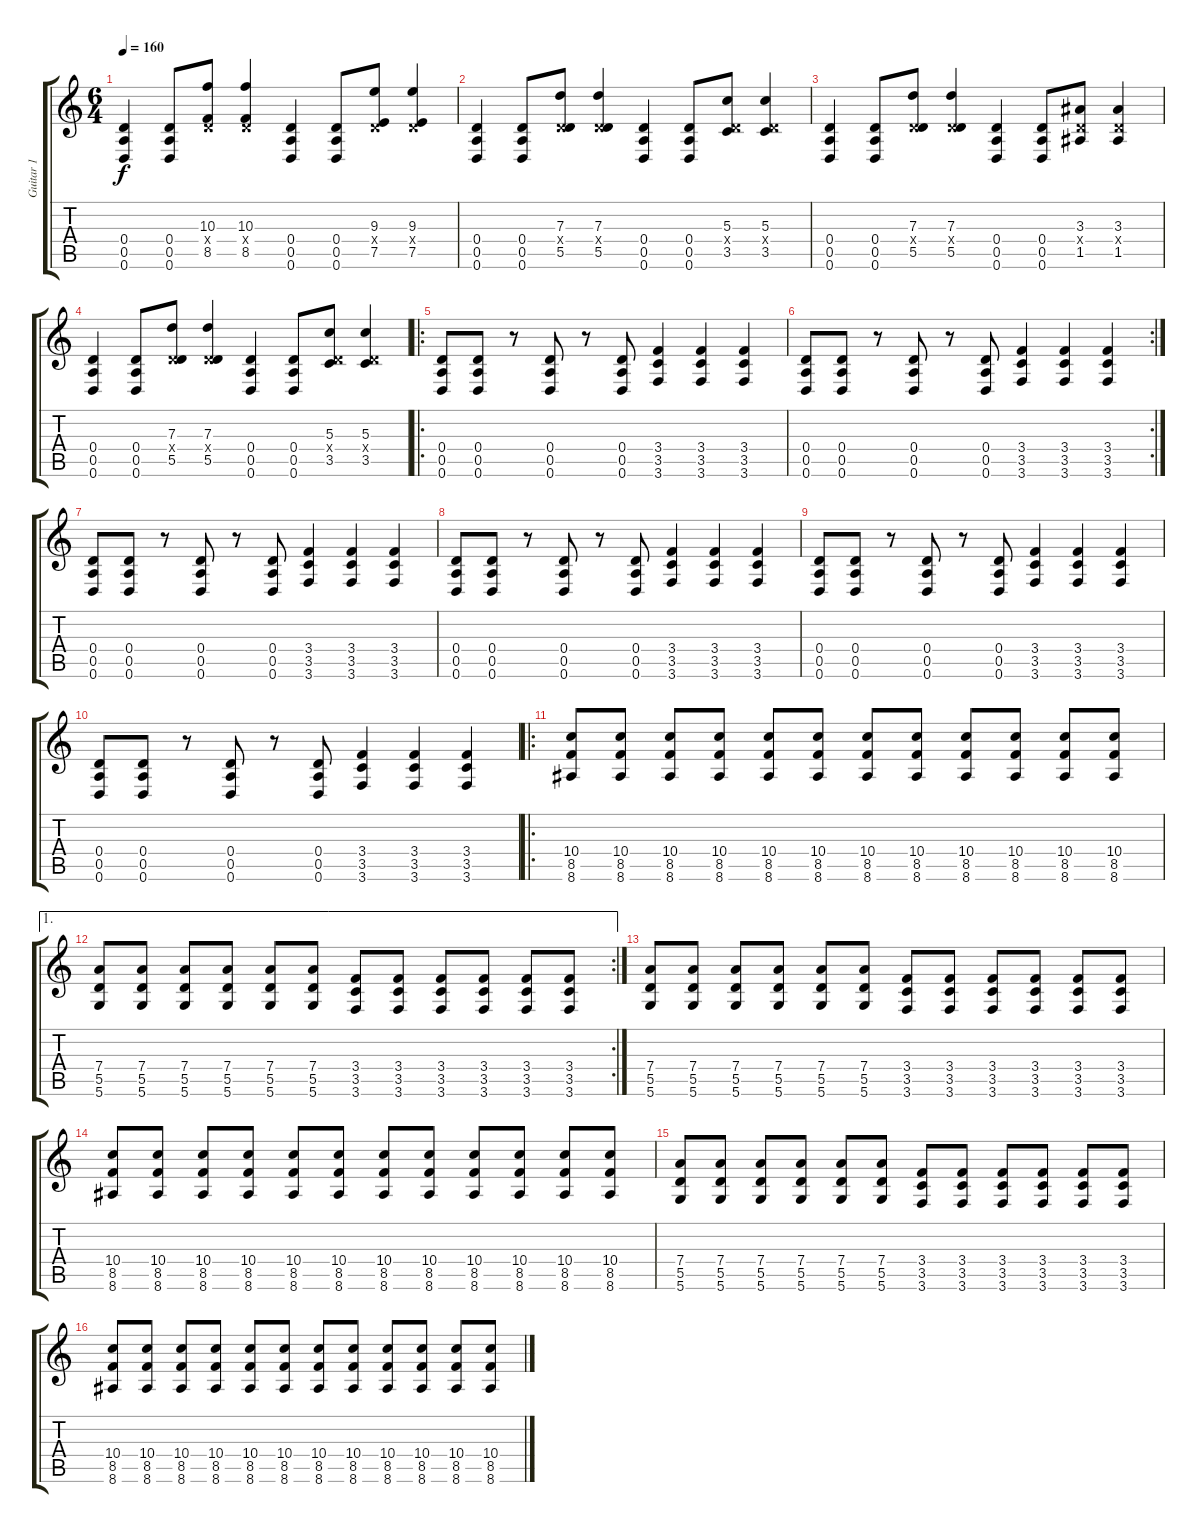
\track ("Guitar 1" "Guitar 1") {instrument overdrivenguitar}
\staff {score tabs}
\tuning (E4 B3 G3 D3 A2 D2) {hide}
\ts (6 4)
\tempo 160
\clef g2
\ks c
(0.4 0.5 0.6).4{dy f} (0.4 0.5 0.6).8 (10.3 0.4{x} 8.5).8 (10.3 0.4{x} 8.5).4 (0.4 0.5 0.6).4 (0.4 0.5 0.6).8 (9.3 0.4{x} 7.5).8 (9.3 0.4{x} 7.5).4 |
(0.4 0.5 0.6).4 (0.4 0.5 0.6).8 (7.3 0.4{x} 5.5).8 (7.3 0.4{x} 5.5).4 (0.4 0.5 0.6).4 (0.4 0.5 0.6).8 (5.3 0.4{x} 3.5).8 (5.3 0.4{x} 3.5).4 |
(0.4 0.5 0.6).4 (0.4 0.5 0.6).8 (7.3 0.4{x} 5.5).8 (7.3 0.4{x} 5.5).4 (0.4 0.5 0.6).4 (0.4 0.5 0.6).8 (3.3 0.4{x} 1.5).8 (3.3 0.4{x} 1.5).4 |
(0.4 0.5 0.6).4 (0.4 0.5 0.6).8 (7.3 0.4{x} 5.5).8 (7.3 0.4{x} 5.5).4 (0.4 0.5 0.6).4 (0.4 0.5 0.6).8 (5.3 0.4{x} 3.5).8 (5.3 0.4{x} 3.5).4 |
\ro
(0.4 0.5 0.6).8 (0.4 0.5 0.6).8 r.8 (0.4 0.5 0.6).8 r.8 (0.4 0.5 0.6).8 (3.4 3.5 3.6).4 (3.4 3.5 3.6).4 (3.4 3.5 3.6).4 |
\rc 2
(0.4 0.5 0.6).8 (0.4 0.5 0.6).8 r.8 (0.4 0.5 0.6).8 r.8 (0.4 0.5 0.6).8 (3.4 3.5 3.6).4 (3.4 3.5 3.6).4 (3.4 3.5 3.6).4 |
(0.4 0.5 0.6).8 (0.4 0.5 0.6).8 r.8 (0.4 0.5 0.6).8 r.8 (0.4 0.5 0.6).8 (3.4 3.5 3.6).4 (3.4 3.5 3.6).4 (3.4 3.5 3.6).4 |
(0.4 0.5 0.6).8 (0.4 0.5 0.6).8 r.8 (0.4 0.5 0.6).8 r.8 (0.4 0.5 0.6).8 (3.4 3.5 3.6).4 (3.4 3.5 3.6).4 (3.4 3.5 3.6).4 |
(0.4 0.5 0.6).8 (0.4 0.5 0.6).8 r.8 (0.4 0.5 0.6).8 r.8 (0.4 0.5 0.6).8 (3.4 3.5 3.6).4 (3.4 3.5 3.6).4 (3.4 3.5 3.6).4 |
(0.4 0.5 0.6).8 (0.4 0.5 0.6).8 r.8 (0.4 0.5 0.6).8 r.8 (0.4 0.5 0.6).8 (3.4 3.5 3.6).4 (3.4 3.5 3.6).4 (3.4 3.5 3.6).4 |
\ro
(10.4 8.5 8.6).8 (10.4 8.5 8.6).8 (10.4 8.5 8.6).8 (10.4 8.5 8.6).8 (10.4 8.5 8.6).8 (10.4 8.5 8.6).8 (10.4 8.5 8.6).8 (10.4 8.5 8.6).8 (10.4 8.5 8.6).8 (10.4 8.5 8.6).8 (10.4 8.5 8.6).8 (10.4 8.5 8.6).8 |
\ae 1
\rc 2
(7.4 5.5 5.6).8 (7.4 5.5 5.6).8 (7.4 5.5 5.6).8 (7.4 5.5 5.6).8 (7.4 5.5 5.6).8 (7.4 5.5 5.6).8 (3.4 3.5 3.6).8 (3.4 3.5 3.6).8 (3.4 3.5 3.6).8 (3.4 3.5 3.6).8 (3.4 3.5 3.6).8 (3.4 3.5 3.6).8 |
(7.4 5.5 5.6).8 (7.4 5.5 5.6).8 (7.4 5.5 5.6).8 (7.4 5.5 5.6).8 (7.4 5.5 5.6).8 (7.4 5.5 5.6).8 (3.4 3.5 3.6).8 (3.4 3.5 3.6).8 (3.4 3.5 3.6).8 (3.4 3.5 3.6).8 (3.4 3.5 3.6).8 (3.4 3.5 3.6).8 |
(10.4 8.5 8.6).8 (10.4 8.5 8.6).8 (10.4 8.5 8.6).8 (10.4 8.5 8.6).8 (10.4 8.5 8.6).8 (10.4 8.5 8.6).8 (10.4 8.5 8.6).8 (10.4 8.5 8.6).8 (10.4 8.5 8.6).8 (10.4 8.5 8.6).8 (10.4 8.5 8.6).8 (10.4 8.5 8.6).8 |
(7.4 5.5 5.6).8 (7.4 5.5 5.6).8 (7.4 5.5 5.6).8 (7.4 5.5 5.6).8 (7.4 5.5 5.6).8 (7.4 5.5 5.6).8 (3.4 3.5 3.6).8 (3.4 3.5 3.6).8 (3.4 3.5 3.6).8 (3.4 3.5 3.6).8 (3.4 3.5 3.6).8 (3.4 3.5 3.6).8 |
(10.4 8.5 8.6).8 (10.4 8.5 8.6).8 (10.4 8.5 8.6).8 (10.4 8.5 8.6).8 (10.4 8.5 8.6).8 (10.4 8.5 8.6).8 (10.4 8.5 8.6).8 (10.4 8.5 8.6).8 (10.4 8.5 8.6).8 (10.4 8.5 8.6).8 (10.4 8.5 8.6).8 (10.4 8.5 8.6).8
